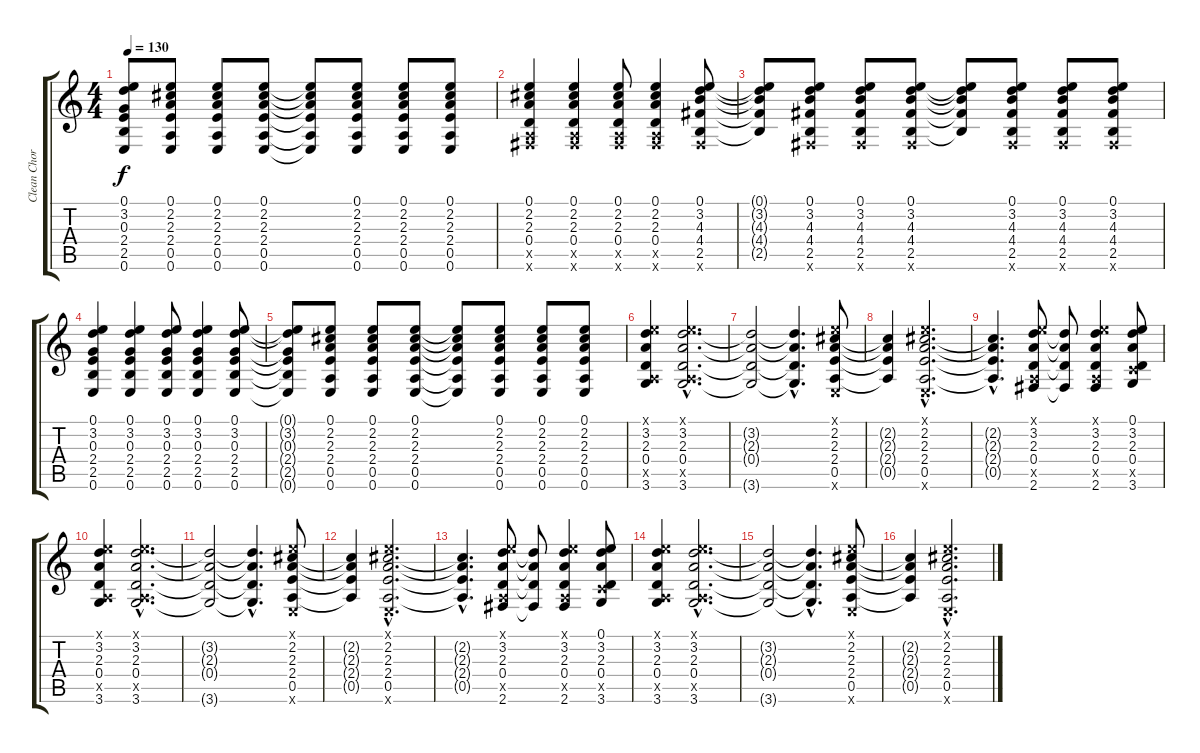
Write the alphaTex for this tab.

\track ("Clean Chorused" "Clean Chor") {instrument electricguitarclean}
\staff {score tabs}
\tuning (E4 B3 G3 D3 A2 E2) {hide}
\ts (4 4)
\tempo 130
\clef g2
\ks c
(0.1{t} 3.2{t} 0.3{t} 2.4{t} 2.5{t} 0.6{t}).8{dy f} (0.1 2.2 2.3 2.4 0.5 0.6).8 (0.1 2.2 2.3 2.4 0.5 0.6).8 (0.1 2.2 2.3 2.4 0.5 0.6).8 (0.1{t} 2.2{t} 2.3{t} 2.4{t} 0.5{t} 0.6{t}).8 (0.1 2.2 2.3 2.4 0.5 0.6).8 (0.1 2.2 2.3 2.4 0.5 0.6).8 (0.1 2.2 2.3 2.4 0.5 0.6).8 |
(0.1 2.2 2.3 0.4 0.5{x} 2.6{x}).4 (0.1 2.2 2.3 0.4 0.5{x} 2.6{x}).4 (0.1 2.2 2.3 0.4 0.5{x} 2.6{x}).8 (0.1 2.2 2.3 0.4 0.5{x} 2.6{x}).4 (0.1 3.2 4.3 4.4 2.5 2.6{x}).8 |
(0.1{t} 3.2{t} 4.3{t} 4.4{t} 2.5{t}).8 (0.1 3.2 4.3 4.4 2.5 2.6{x}).8 (0.1 3.2 4.3 4.4 2.5 2.6{x}).8 (0.1 3.2 4.3 4.4 2.5 2.6{x}).8 (0.1{t} 3.2{t} 4.3{t} 4.4{t} 2.5{t}).8 (0.1 3.2 4.3 4.4 2.5 2.6{x}).8 (0.1 3.2 4.3 4.4 2.5 2.6{x}).8 (0.1 3.2 4.3 4.4 2.5 2.6{x}).8 |
(0.1 3.2 0.3 2.4 2.5 0.6).4 (0.1 3.2 0.3 2.4 2.5 0.6).4 (0.1 3.2 0.3 2.4 2.5 0.6).8 (0.1 3.2 0.3 2.4 2.5 0.6).4 (0.1 3.2 0.3 2.4 2.5 0.6).8 |
(0.1{t} 3.2{t} 0.3{t} 2.4{t} 2.5{t} 0.6{t}).8 (0.1 2.2 2.3 2.4 0.5 0.6).8 (0.1 2.2 2.3 2.4 0.5 0.6).8 (0.1 2.2 2.3 2.4 0.5 0.6).8 (0.1{t} 2.2{t} 2.3{t} 2.4{t} 0.5{t} 0.6{t}).8 (0.1 2.2 2.3 2.4 0.5 0.6).8 (0.1 2.2 2.3 2.4 0.5 0.6).8 (0.1 2.2 2.3 2.4 0.5 0.6).8 |
(0.1{x} 3.2 2.3 0.4 0.5{x} 3.6).4 (0.1{hac x} 3.2{hac} 2.3{hac} 0.4{hac} 0.5{hac x} 3.6{hac}).2{d} |
(3.2{t} 2.3{t} 0.4{t} 3.6{t}).2 (3.2{hac t} 2.3{hac t} 0.4{hac t} 3.6{hac t}).4{d} (0.1{x} 2.2 2.3 2.4 0.5 0.6{x}).8 |
(2.2{t} 2.3{t} 2.4{t} 0.5{t}).4 (0.1{hac x} 2.2{hac} 2.3{hac} 2.4{hac} 0.5{hac} 0.6{hac x}).2{d} |
(2.2{hac t} 2.3{hac t} 2.4{hac t} 0.5{hac t}).4{d} (0.1{x} 3.2 2.3 0.4 0.5{x} 2.6).8 (3.2{t} 2.3{t} 0.4{t} 2.6{t}).8 (0.1{x} 3.2 2.3 0.4 0.5{x} 2.6).4 (0.1 3.2 2.3 0.4 3.5{x} 3.6).8 |
(0.1{x} 3.2 2.3 0.4 0.5{x} 3.6).4 (0.1{hac x} 3.2{hac} 2.3{hac} 0.4{hac} 0.5{hac x} 3.6{hac}).2{d} |
(3.2{t} 2.3{t} 0.4{t} 3.6{t}).2 (3.2{hac t} 2.3{hac t} 0.4{hac t} 3.6{hac t}).4{d} (0.1{x} 2.2 2.3 2.4 0.5 0.6{x}).8 |
(2.2{t} 2.3{t} 2.4{t} 0.5{t}).4 (0.1{hac x} 2.2{hac} 2.3{hac} 2.4{hac} 0.5{hac} 0.6{hac x}).2{d} |
(2.2{hac t} 2.3{hac t} 2.4{hac t} 0.5{hac t}).4{d} (0.1{x} 3.2 2.3 0.4 0.5{x} 2.6).8 (3.2{t} 2.3{t} 0.4{t} 2.6{t}).8 (0.1{x} 3.2 2.3 0.4 0.5{x} 2.6).4 (0.1 3.2 2.3 0.4 3.5{x} 3.6).8 |
(0.1{x} 3.2 2.3 0.4 0.5{x} 3.6).4 (0.1{hac x} 3.2{hac} 2.3{hac} 0.4{hac} 0.5{hac x} 3.6{hac}).2{d} |
(3.2{t} 2.3{t} 0.4{t} 3.6{t}).2 (3.2{hac t} 2.3{hac t} 0.4{hac t} 3.6{hac t}).4{d} (0.1{x} 2.2 2.3 2.4 0.5 0.6{x}).8 |
(2.2{t} 2.3{t} 2.4{t} 0.5{t}).4 (0.1{hac x} 2.2{hac} 2.3{hac} 2.4{hac} 0.5{hac} 0.6{hac x}).2{d}
